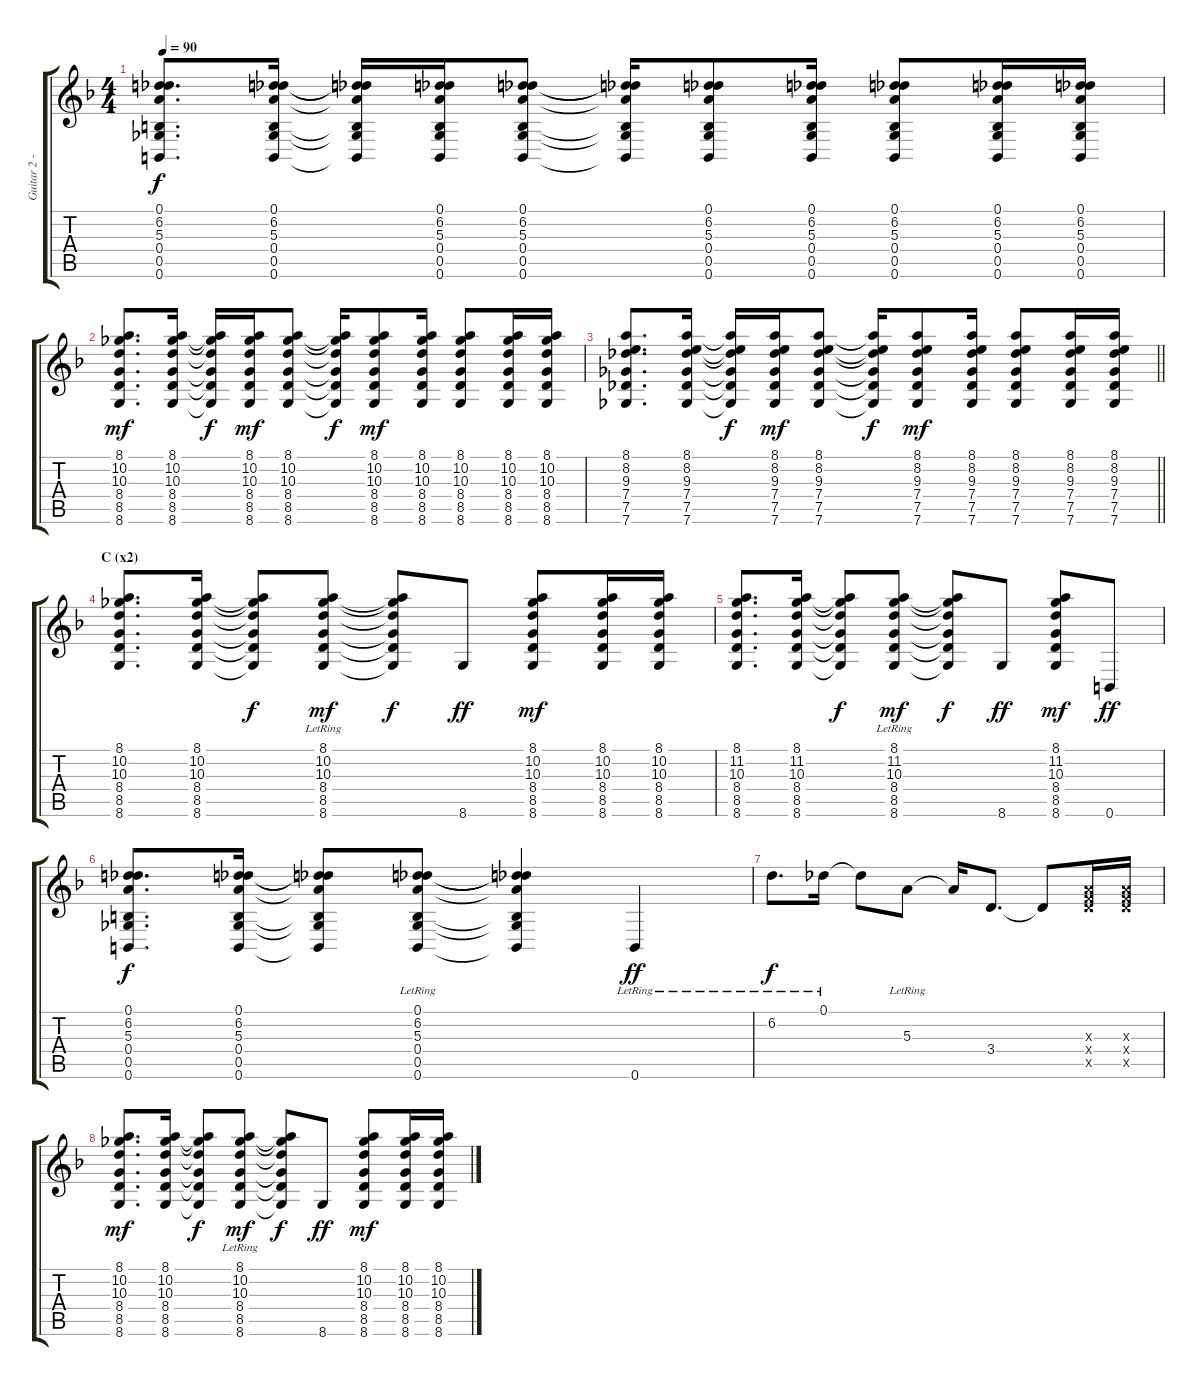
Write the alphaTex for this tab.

\track ("Guitar 2 - Uruha" "Guitar 2 -") {instrument distortionguitar}
\staff {score tabs}
\tuning (Db4 Ab3 E3 B2 Gb2 B1) {hide}
\ts (4 4)
\tempo 90
\clef g2
\ks f
(0.1 6.2 5.3 0.4 0.5 0.6).8{d dy f} (0.1 6.2 5.3 0.4 0.5 0.6).16 (0.1{t} 6.2{t} 5.3{t} 0.4{t} 0.5{t} 0.6{t}).16 (0.1 6.2 5.3 0.4 0.5 0.6).16 (0.1 6.2 5.3 0.4 0.5 0.6).8 (0.1{t} 6.2{t} 5.3{t} 0.4{t} 0.5{t} 0.6{t}).16 (0.1 6.2 5.3 0.4 0.5 0.6).8 (0.1 6.2 5.3 0.4 0.5 0.6).16 (0.1 6.2 5.3 0.4 0.5 0.6).8 (0.1 6.2 5.3 0.4 0.5 0.6).16 (0.1 6.2 5.3 0.4 0.5 0.6).16 |
(8.1 10.2 10.3 8.4 8.5 8.6).8{d dy mf} (8.1 10.2 10.3 8.4 8.5 8.6).16 (8.1{t} 10.2{t} 10.3{t} 8.4{t} 8.5{t} 8.6{t}).16{dy f} (8.1 10.2 10.3 8.4 8.5 8.6).16{dy mf} (8.1 10.2 10.3 8.4 8.5 8.6).8 (8.1{t} 10.2{t} 10.3{t} 8.4{t} 8.5{t} 8.6{t}).16{dy f} (8.1 10.2 10.3 8.4 8.5 8.6).8{dy mf} (8.1 10.2 10.3 8.4 8.5 8.6).16 (8.1 10.2 10.3 8.4 8.5 8.6).8 (8.1 10.2 10.3 8.4 8.5 8.6).16 (8.1 10.2 10.3 8.4 8.5 8.6).16 |
\barLineRight lightlight
(8.1 8.2 9.3 7.4 7.5 7.6).8{d} (8.1 8.2 9.3 7.4 7.5 7.6).16 (8.1{t} 8.2{t} 9.3{t} 7.4{t} 7.5{t} 7.6{t}).16{dy f} (8.1 8.2 9.3 7.4 7.5 7.6).16{dy mf} (8.1 8.2 9.3 7.4 7.5 7.6).8 (8.1{t} 8.2{t} 9.3{t} 7.4{t} 7.5{t} 7.6{t}).16{dy f} (8.1 8.2 9.3 7.4 7.5 7.6).8{dy mf} (8.1 8.2 9.3 7.4 7.5 7.6).16 (8.1 8.2 9.3 7.4 7.5 7.6).8 (8.1 8.2 9.3 7.4 7.5 7.6).16 (8.1 8.2 9.3 7.4 7.5 7.6).16 |
\section ("" "C (x2)")
(8.1 10.2 10.3 8.4 8.5 8.6).8{d} (8.1 10.2 10.3 8.4 8.5 8.6).16 (8.1{t} 10.2{t} 10.3{t} 8.4{t} 8.5{t} 8.6{t}).8{dy f} (8.1{lr} 10.2{lr} 10.3{lr} 8.4{lr} 8.5{lr} 8.6{lr}).8{dy mf} (8.1{t} 10.2{t} 10.3{t} 8.4{t} 8.5{t} 8.6{t}).8{dy f} 8.6.8{dy ff} (8.1 10.2 10.3 8.4 8.5 8.6).8{dy mf} (8.1 10.2 10.3 8.4 8.5 8.6).16 (8.1 10.2 10.3 8.4 8.5 8.6).16 |
(8.1 11.2 10.3 8.4 8.5 8.6).8{d} (8.1 11.2 10.3 8.4 8.5 8.6).16 (8.1{t} 11.2{t} 10.3{t} 8.4{t} 8.5{t} 8.6{t}).8{dy f} (8.1{lr} 11.2{lr} 10.3{lr} 8.4{lr} 8.5{lr} 8.6{lr}).8{dy mf} (8.1{t} 11.2{t} 10.3{t} 8.4{t} 8.5{t} 8.6{t}).8{dy f} 8.6.8{dy ff} (8.1 11.2 10.3 8.4 8.5 8.6).8{dy mf} 0.6.8{dy ff} |
(0.1 6.2 5.3 0.4 0.5 0.6).8{d dy f} (0.1 6.2 5.3 0.4 0.5 0.6).16 (0.1{t} 6.2{t} 5.3{t} 0.4{t} 0.5{t} 0.6{t}).8 (0.1{lr} 6.2{lr} 5.3{lr} 0.4{lr} 0.5{lr} 0.6{lr}).8 (0.1{t} 6.2{t} 5.3{t} 0.4{t} 0.5{t} 0.6{t}).4 0.6{lr}.4{dy ff} |
6.2{lr}.8{d dy f} 0.1{lr}.16 0.1{t}.8 5.3{lr}.8 5.3{t}.16 3.4.8{d} 3.4{t}.8 (5.3{x} 6.4{x} 8.5{x}).16 (5.3{x} 6.4{x} 8.5{x}).16 |
(8.1 10.2 10.3 8.4 8.5 8.6).8{d dy mf} (8.1 10.2 10.3 8.4 8.5 8.6).16 (8.1{t} 10.2{t} 10.3{t} 8.4{t} 8.5{t} 8.6{t}).8{dy f} (8.1{lr} 10.2{lr} 10.3{lr} 8.4{lr} 8.5{lr} 8.6{lr}).8{dy mf} (8.1{t} 10.2{t} 10.3{t} 8.4{t} 8.5{t} 8.6{t}).8{dy f} 8.6.8{dy ff} (8.1 10.2 10.3 8.4 8.5 8.6).8{dy mf} (8.1 10.2 10.3 8.4 8.5 8.6).16 (8.1 10.2 10.3 8.4 8.5 8.6).16
